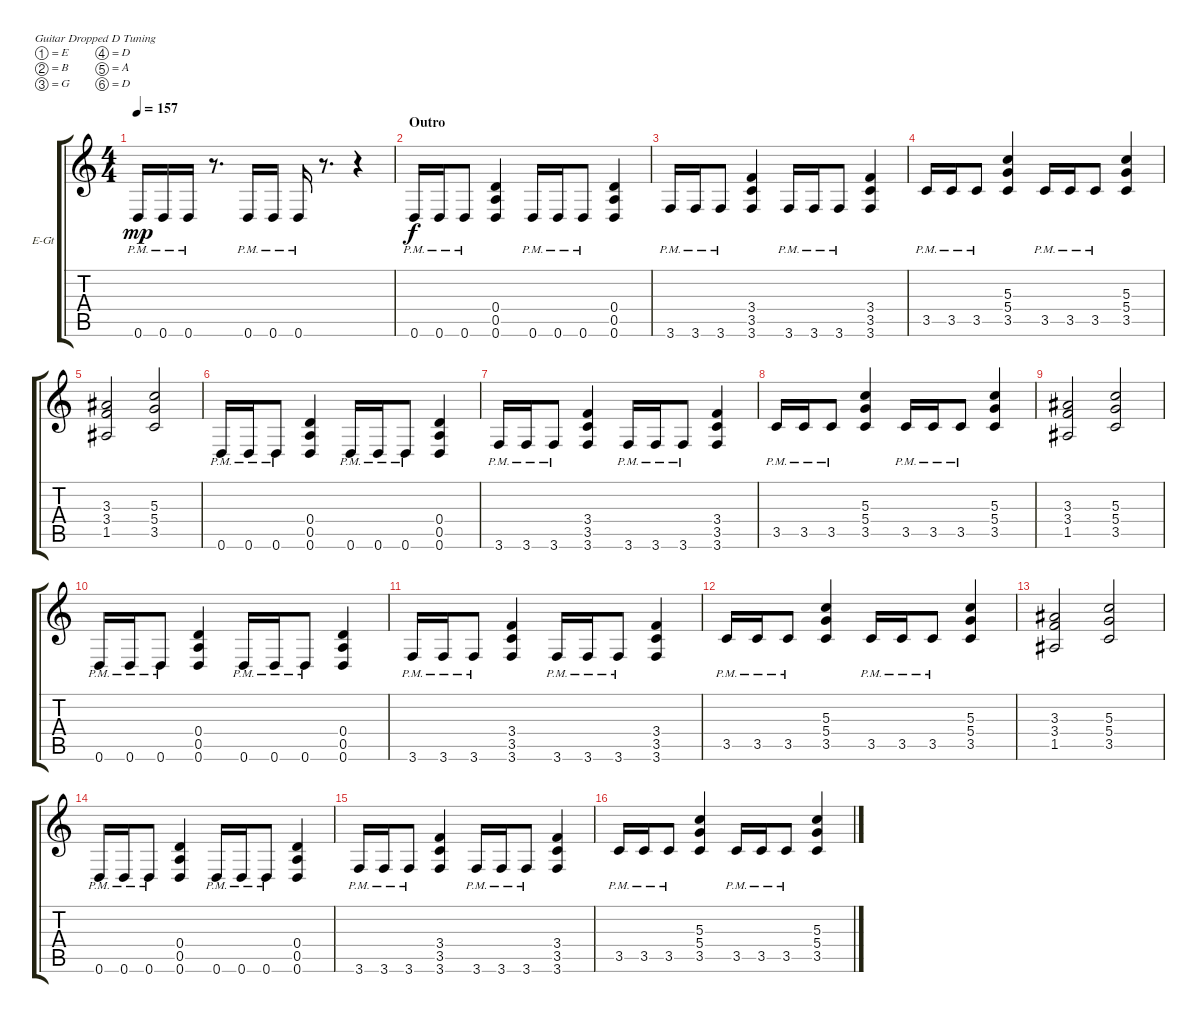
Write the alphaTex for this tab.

\defaultSystemsLayout 4
\bracketExtendMode groupsimilarinstruments
\firstSystemTrackNameOrientation horizontal
\otherSystemsTrackNameOrientation horizontal
\track ("Gtr2 Rhythm - Erza" "E-Gt") {instrument distortionguitar}
\staff {score tabs}
\tuning (E4 B3 G3 D3 A2 D2)
\ts (4 4)
\tempo 157
\clef g2
\ks c
0.6{pm}.16{dy mp} 0.6{pm}.16 0.6{pm}.16 r.8{d} 0.6{pm}.16 0.6{pm}.16 0.6{pm}.16 r.8{d} r.4 |
\section ("" "Outro")
0.6{pm}.16{dy f} 0.6{pm}.16 0.6{pm}.8 (0.6 0.5 0.4).4 0.6{pm}.16 0.6{pm}.16 0.6{pm}.8 (0.6 0.5 0.4).4 |
3.6{pm}.16 3.6{pm}.16 3.6{pm}.8 (3.6 3.5 3.4).4 3.6{pm}.16 3.6{pm}.16 3.6{pm}.8 (3.6 3.5 3.4).4 |
3.5{pm}.16 3.5{pm}.16 3.5{pm}.8 (3.5 5.4 5.3).4 3.5{pm}.16 3.5{pm}.16 3.5{pm}.8 (5.4 3.5 5.3).4 |
(1.5 3.4 3.3).2 (5.3 5.4 3.5).2 |
0.6{pm}.16 0.6{pm}.16 0.6{pm}.8 (0.6 0.5 0.4).4 0.6{pm}.16 0.6{pm}.16 0.6{pm}.8 (0.6 0.5 0.4).4 |
3.6{pm}.16 3.6{pm}.16 3.6{pm}.8 (3.6 3.5 3.4).4 3.6{pm}.16 3.6{pm}.16 3.6{pm}.8 (3.6 3.5 3.4).4 |
3.5{pm}.16 3.5{pm}.16 3.5{pm}.8 (3.5 5.4 5.3).4 3.5{pm}.16 3.5{pm}.16 3.5{pm}.8 (5.4 3.5 5.3).4 |
(1.5 3.4 3.3).2 (5.3 5.4 3.5).2 |
0.6{pm}.16 0.6{pm}.16 0.6{pm}.8 (0.6 0.5 0.4).4 0.6{pm}.16 0.6{pm}.16 0.6{pm}.8 (0.6 0.5 0.4).4 |
3.6{pm}.16 3.6{pm}.16 3.6{pm}.8 (3.6 3.5 3.4).4 3.6{pm}.16 3.6{pm}.16 3.6{pm}.8 (3.6 3.5 3.4).4 |
3.5{pm}.16 3.5{pm}.16 3.5{pm}.8 (3.5 5.4 5.3).4 3.5{pm}.16 3.5{pm}.16 3.5{pm}.8 (5.4 3.5 5.3).4 |
(1.5 3.4 3.3).2 (5.3 5.4 3.5).2 |
0.6{pm}.16 0.6{pm}.16 0.6{pm}.8 (0.6 0.5 0.4).4 0.6{pm}.16 0.6{pm}.16 0.6{pm}.8 (0.6 0.5 0.4).4 |
3.6{pm}.16 3.6{pm}.16 3.6{pm}.8 (3.6 3.5 3.4).4 3.6{pm}.16 3.6{pm}.16 3.6{pm}.8 (3.6 3.5 3.4).4 |
3.5{pm}.16 3.5{pm}.16 3.5{pm}.8 (3.5 5.4 5.3).4 3.5{pm}.16 3.5{pm}.16 3.5{pm}.8 (5.4 3.5 5.3).4
